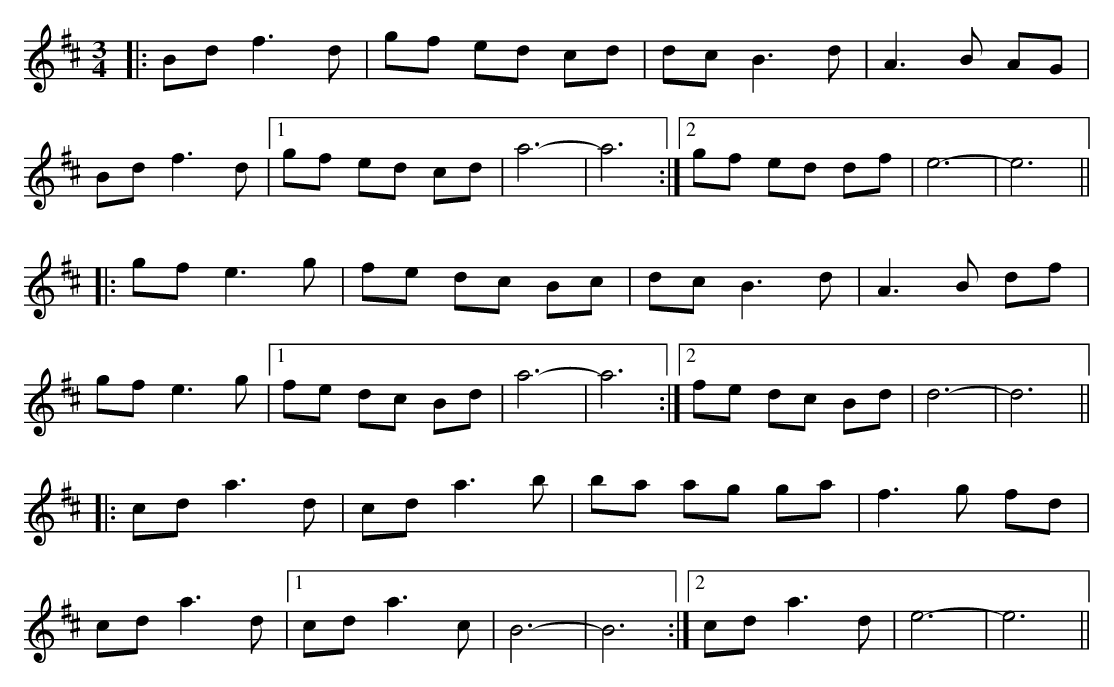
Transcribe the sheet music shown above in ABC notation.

X:1
M:3/4
K:Bmin
|:Bdf3d|gf ed cd|dc B3d|A3B AG|
Bdf3d|1 gf ed cd|a6-|a6:|2 gf ed df|e6-|e6||
|:gf e3g|fe dc Bc|dcB3d|A3B df|
gf e3g|1 fe dc Bd|a6-|a6:|2 fe dc Bd|d6-|d6||
|:cd a3d|cda3b|ba ag ga|f3g fd|
cd a3d|1 cda3c|B6-|B6:|2 cda3d|e6-|e6||
